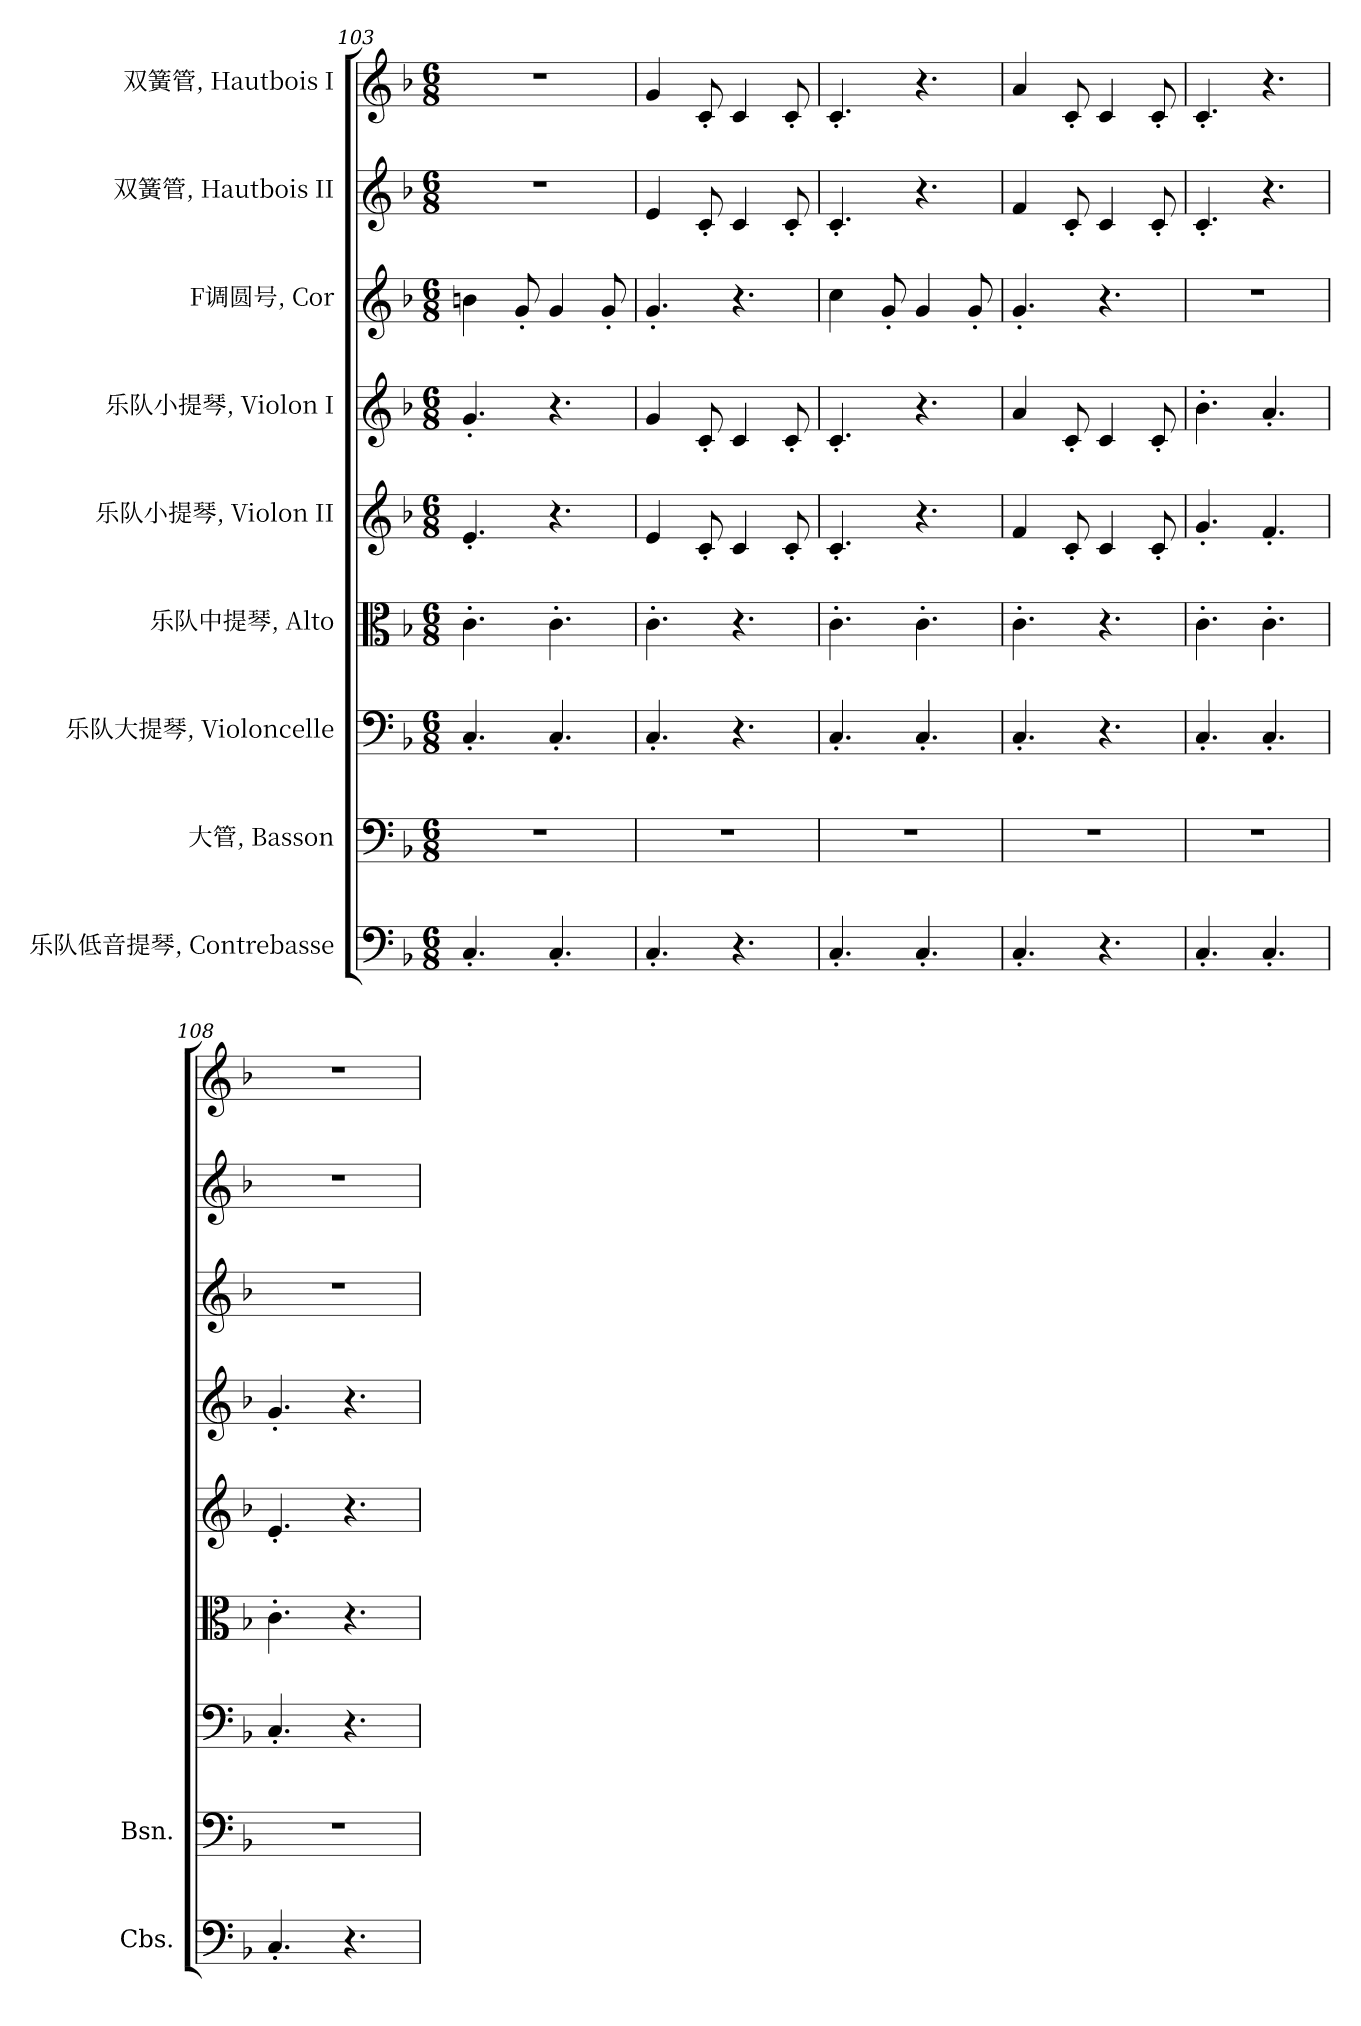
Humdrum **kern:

**kern	**kern	**kern	**kern	**kern	**kern	**kern	**kern	**kern
*part9	*part8	*part7	*part6	*part5	*part4	*part3	*part2	*part1
*staff9	*staff8	*staff7	*staff6	*staff5	*staff4	*staff3	*staff2	*staff1
*I"乐队低音提琴, Contrebasse	*I"大管, Basson	*I"乐队大提琴, Violoncelle	*I"乐队中提琴, Alto	*I"乐队小提琴, Violon II	*I"乐队小提琴, Violon I	*I"F调圆号, Cor	*I"双簧管, Hautbois II	*I"双簧管, Hautbois I
*I'Cbs.	*I'Bsn.	*	*	*	*	*	*	*
*clefF4	*clefF4	*clefF4	*clefC3	*clefG2	*clefG2	*clefG2	*clefG2	*clefG2
*ITrd7c12	*	*	*	*	*	*ITrd4c7	*	*
*k[b-]	*k[b-]	*k[b-]	*k[b-]	*k[b-]	*k[b-]	*k[b-e-]	*k[b-]	*k[b-]
*M6/8	*M6/8	*M6/8	*M6/8	*M6/8	*M6/8	*M6/8	*M6/8	*M6/8
=103	=103	=103	=103	=103	=103	=103	=103	=103
4.CC'/	2.r	4.C'/	4.c'\	4.e'/	4.g'/	4en\	2.r	2.r
.	.	.	.	.	.	8c'/	.	.
4.CC'/	.	4.C'/	4.c'\	4.r	4.r	4c/	.	.
.	.	.	.	.	.	8c'/	.	.
=104	=104	=104	=104	=104	=104	=104	=104	=104
4.CC'/	2.r	4.C'/	4.c'\	4e/	4g/	4.c'/	4e/	4g/
.	.	.	.	8c'/	8c'/	.	8c'/	8c'/
4.r	.	4.r	4.r	4c/	4c/	4.r	4c/	4c/
.	.	.	.	8c'/	8c'/	.	8c'/	8c'/
!!LO:PB:g=z
=105	=105	=105	=105	=105	=105	=105	=105	=105
4.CC'/	2.r	4.C'/	4.c'\	4.c'/	4.c'/	4f\	4.c'/	4.c'/
.	.	.	.	.	.	8c'/	.	.
4.CC'/	.	4.C'/	4.c'\	4.r	4.r	4c/	4.r	4.r
.	.	.	.	.	.	8c'/	.	.
=106	=106	=106	=106	=106	=106	=106	=106	=106
4.CC'/	2.r	4.C'/	4.c'\	4f/	4a/	4.c'/	4f/	4a/
.	.	.	.	8c'/	8c'/	.	8c'/	8c'/
4.r	.	4.r	4.r	4c/	4c/	4.r	4c/	4c/
.	.	.	.	8c'/	8c'/	.	8c'/	8c'/
=107	=107	=107	=107	=107	=107	=107	=107	=107
4.CC'/	2.r	4.C'/	4.c'\	4.g'/	4.b-'\	2.r	4.c'/	4.c'/
4.CC'/	.	4.C'/	4.c'\	4.f'/	4.a'/	.	4.r	4.r
=108	=108	=108	=108	=108	=108	=108	=108	=108
4.CC'/	2.r	4.C'/	4.c'\	4.e'/	4.g'/	2.r	2.r	2.r
4.r	.	4.r	4.r	4.r	4.r	.	.	.
=	=	=	=	=	=	=	=	=
*-	*-	*-	*-	*-	*-	*-	*-	*-
